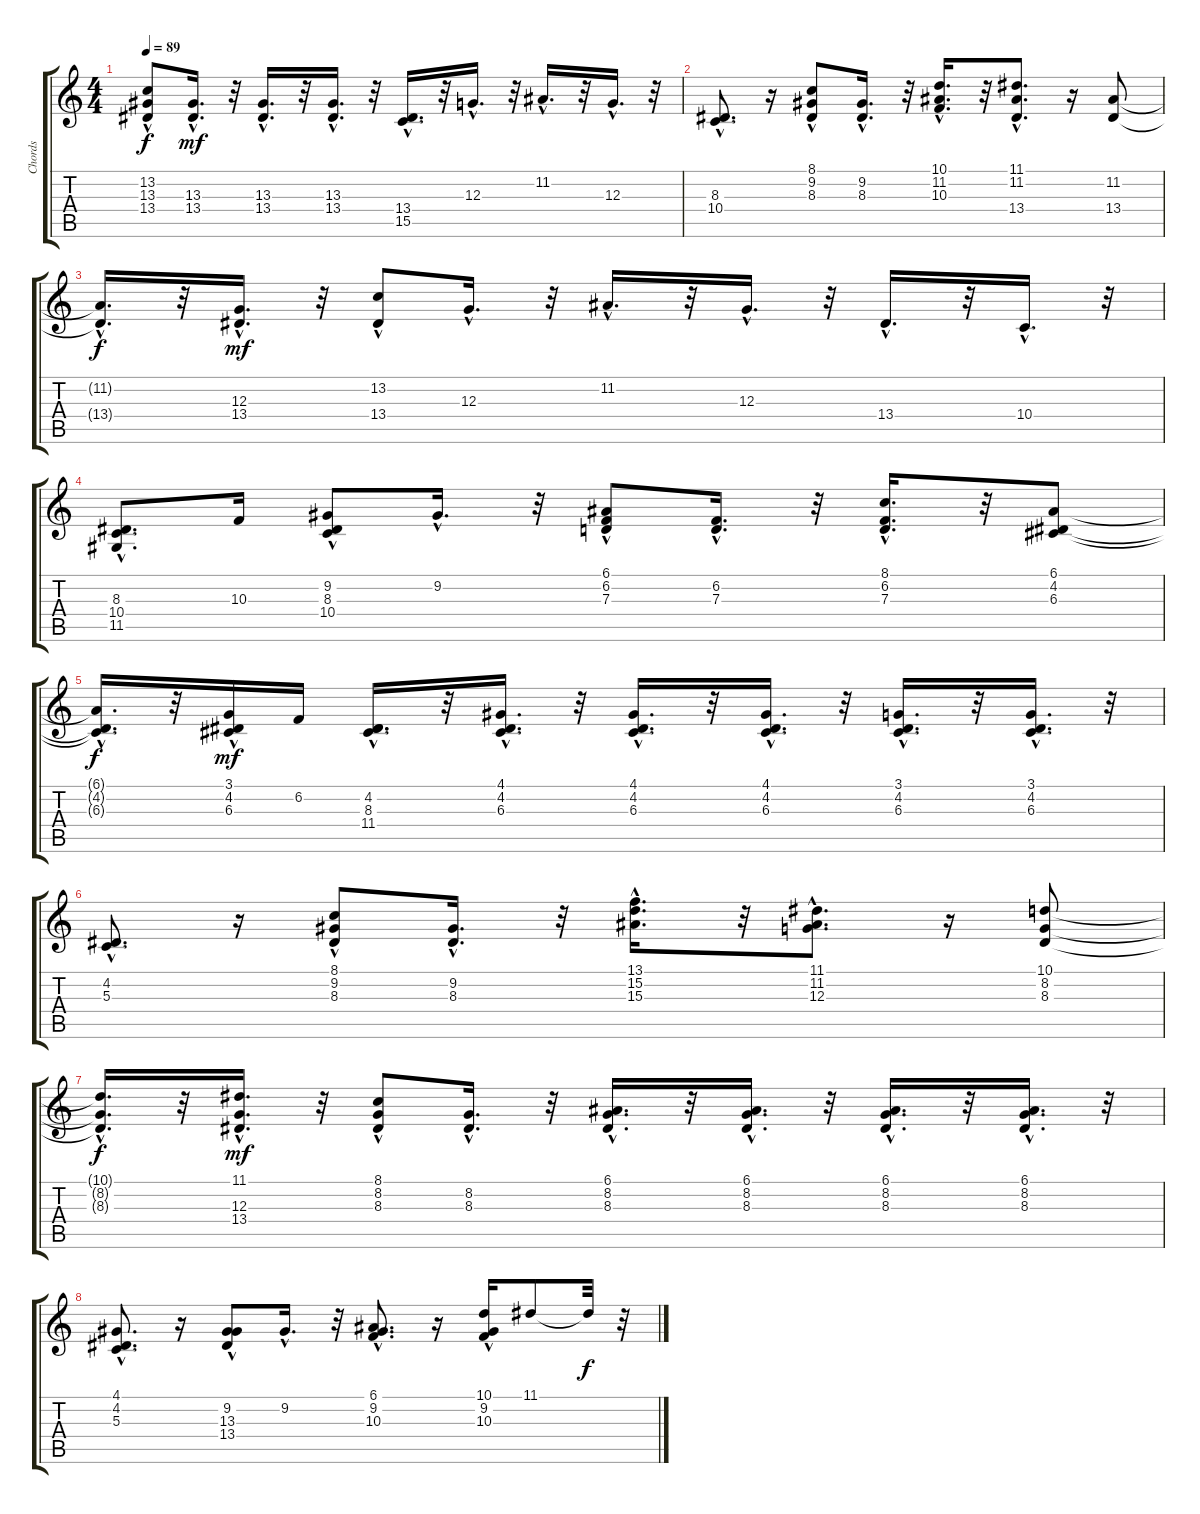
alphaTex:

\track ("Chords" "Chords") {instrument tangoaccordion}
\staff {score tabs}
\tuning (E4 B3 G3 D3 A2 E2) {hide}
\ts (4 4)
\tempo 89
\clef g2
\ks c
(13.2{hac t} 13.3{hac t} 13.4{hac t}).8{dy f} (13.3{hac} 13.4{hac}).16{d dy mf} r.32 (13.3{hac} 13.4{hac}).16{d} r.32 (13.3{hac} 13.4{hac}).16{d} r.32 (13.4{hac} 15.5{hac}).16{d} r.32 12.3{hac}.16{d} r.32 11.2{hac}.16{d} r.32 12.3{hac}.16{d} r.32 |
(8.3{hac} 10.4{hac}).8{d} r.16 (8.1{hac} 9.2{hac} 8.3{hac}).8 (9.2{hac} 8.3{hac}).16{d} r.32 (10.1{hac} 11.2{hac} 10.3{hac}).16{d} r.32 (11.1{hac} 11.2{hac} 13.4{hac}).8{d} r.16 (11.2 13.4).8 |
(11.2{hac t} 13.4{hac t}).16{d dy f} r.32 (12.3{hac} 13.4{hac}).16{d dy mf} r.32 (13.2 13.4{hac}).8 12.3{hac}.16{d} r.32 11.2{hac}.16{d} r.32 12.3{hac}.16{d} r.32 13.4{hac}.16{d} r.32 10.4{hac}.16{d} r.32 |
(8.3 10.4{hac} 11.5{hac}).8{d} 10.3.16 (9.2{hac} 8.3{hac} 10.4{hac}).8 9.2{hac}.16{d} r.32 (6.1{hac} 6.2{hac} 7.3{hac}).8 (6.2{hac} 7.3{hac}).16{d} r.32 (8.1{hac} 6.2{hac} 7.3{hac}).16{d} r.32 (6.1 4.2 6.3).8 |
(6.1{hac t} 4.2{hac t} 6.3{hac t}).16{d dy f} r.32 (3.1 4.2{hac} 6.3{hac}).16{dy mf} 6.2.16 (4.2{hac} 8.3{hac} 11.4{hac}).16{d} r.32 (4.1{hac} 4.2{hac} 6.3{hac}).16{d} r.32 (4.1{hac} 4.2{hac} 6.3{hac}).16{d} r.32 (4.1{hac} 4.2{hac} 6.3{hac}).16{d} r.32 (3.1{hac} 4.2{hac} 6.3{hac}).16{d} r.32 (3.1{hac} 4.2{hac} 6.3{hac}).16{d} r.32 |
(4.2{hac} 5.3{hac}).8{d} r.16 (8.1{hac} 9.2{hac} 8.3{hac}).8 (9.2{hac} 8.3{hac}).16{d} r.32 (13.1{hac} 15.2{hac} 15.3{hac}).16{d} r.32 (11.1{hac} 11.2{hac} 12.3{hac}).8{d} r.16 (10.1 8.2 8.3).8 |
(10.1{hac t} 8.2{hac t} 8.3{hac t}).16{d dy f} r.32 (11.1{hac} 12.3{hac} 13.4{hac}).16{d dy mf} r.32 (8.1 8.2{hac} 8.3{hac}).8 (8.2{hac} 8.3{hac}).16{d} r.32 (6.1{hac} 8.2{hac} 8.3{hac}).16{d} r.32 (6.1{hac} 8.2{hac} 8.3{hac}).16{d} r.32 (6.1{hac} 8.2{hac} 8.3{hac}).16{d} r.32 (6.1{hac} 8.2{hac} 8.3{hac}).16{d} r.32 |
(4.1{hac} 4.2{hac} 5.3{hac}).8{d} r.16 (9.2{hac} 13.3{hac} 13.4{hac}).8 9.2{hac}.16{d} r.32 (6.1{hac} 9.2{hac} 10.3{hac}).8{d} r.16 (10.1 9.2{hac} 10.3{hac}).16 11.1.8 11.1{t}.32{dy f} r.32
